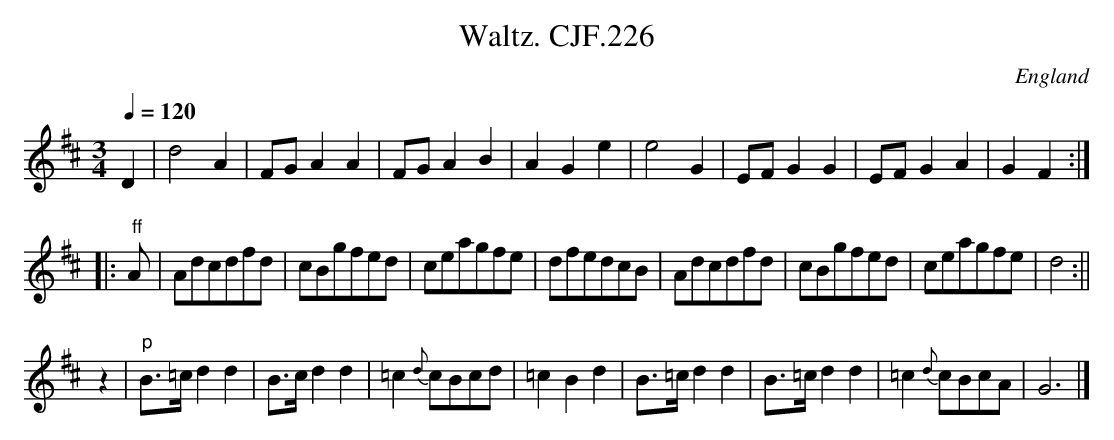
X:1
T:Waltz. CJF.226
L:1/8
M:3/4
O:England
Q:1/4=120
K:D
D2|">"d4A2|FGA2A2|FGA2B2|A2G2e2|\
">"e4G2|EFG2G2|EFG2A2|G2F2:|!
|:" ff"A|Adcdfd|cBgfed|ceagfe|dfedcB|\
Adcdfd|cBgfed|ceagfe|d4:||!
z2|"p"B>=cd2d2|B>cd2d2|=c2{d}cBcd|=c2B2d2|\
B>=cd2d2|B>=cd2d2|=c2{d}cBcA|G6|]
